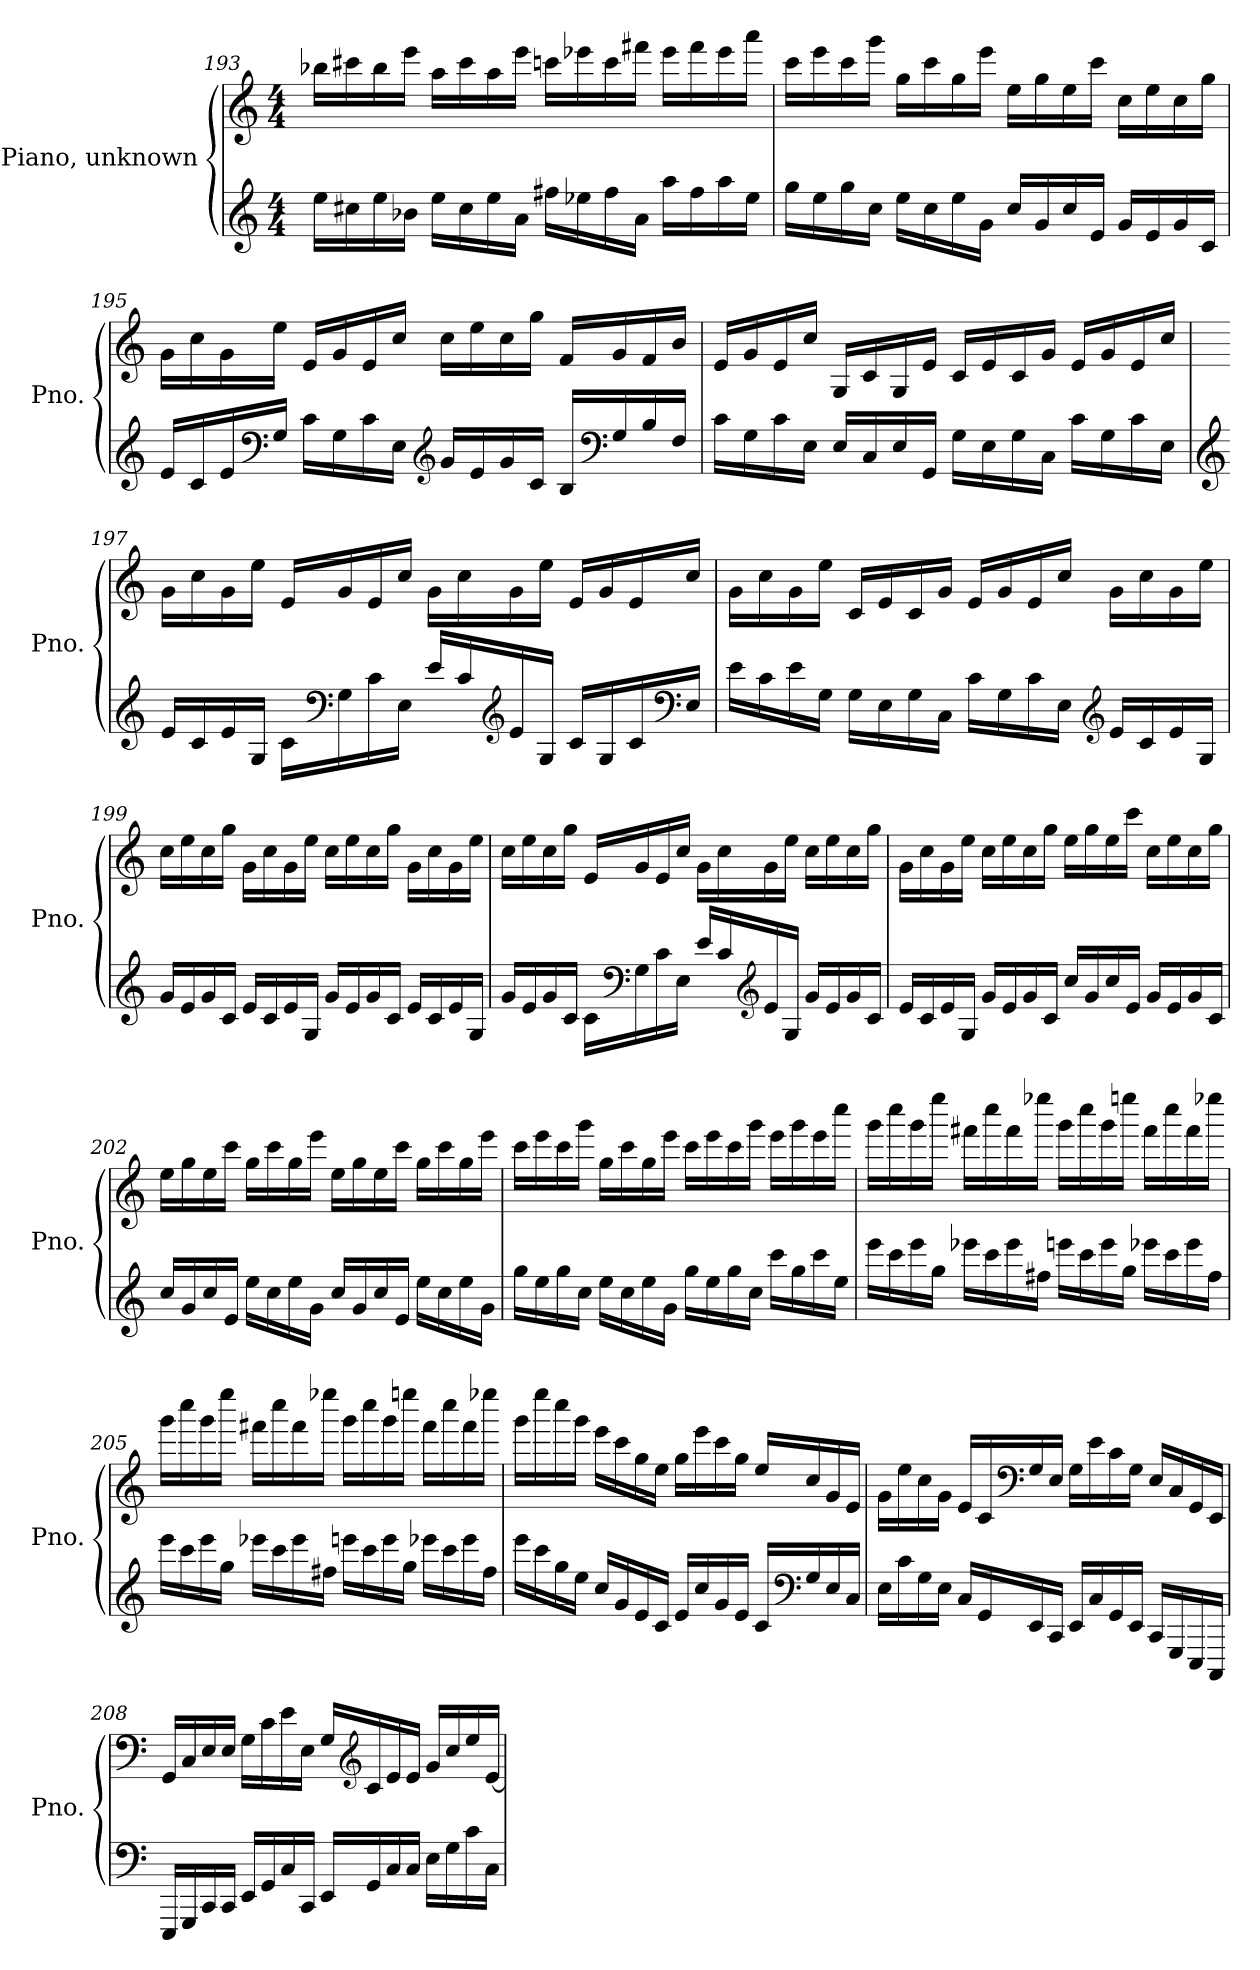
**kern	**kern
*part1	*part1
*staff2	*staff1
*I"Piano, unknown	*
*I'Pno.	*
!!LO:LB:g=z
*clefG2	*clefG2
*k[]	*k[]
*M4/4	*M4/4
=193	=193
16ee\LL	16bb-X\LL
16cc#X\	16ccc#X\
16ee\	16bb-\
16b-X\JJ	16eee\JJ
16ee\LL	16aa\LL
16cc#\	16ccc#\
16ee\	16aa\
16a\JJ	16eee\JJ
16ff#X\LL	16cccn\LL
16ee-X\	16eee-X\
16ff#\	16ccc\
16a\JJ	16fff#X\JJ
16aa\LL	16eee-\LL
16ff#\	16fff#\
16aa\	16eee-\
16ee-\JJ	16aaa\JJ
=194	=194
16gg\LL	16ccc\LL
16ee\	16eee\
16gg\	16ccc\
16cc\JJ	16ggg\JJ
16ee\LL	16gg\LL
16cc\	16ccc\
16ee\	16gg\
16g\JJ	16eee\JJ
16cc/LL	16ee\LL
16g/	16gg\
16cc/	16ee\
16e/JJ	16ccc\JJ
16g/LL	16cc\LL
16e/	16ee\
16g/	16cc\
16c/JJ	16gg\JJ
!!LO:LB:g=z
=195	=195
16e/LL	16g\LL
16c/	16cc\
16e/	16g\
*clefF4	*
16G/JJ	16ee\JJ
16c\LL	16e/LL
16G\	16g/
16c\	16e/
16E\JJ	16cc/JJ
*clefG2	*
16g/LL	16cc\LL
16e/	16ee\
16g/	16cc\
16c/JJ	16gg\JJ
16B/LL	16f/LL
*clefF4	*
16G/	16g/
16B/	16f/
16F/JJ	16b/JJ
=196	=196
16c\LL	16e/LL
16G\	16g/
16c\	16e/
16E\JJ	16cc/JJ
16E/LL	16G/LL
16C/	16c/
16E/	16G/
16GG/JJ	16e/JJ
16G\LL	16c/LL
16E\	16e/
16G\	16c/
16C\JJ	16g/JJ
16c\LL	16e/LL
16G\	16g/
16c\	16e/
16E\JJ	16cc/JJ
!!LO:PB:g=z
=197	=197
*clefG2	*
16e/LL	16g\LL
16c/	16cc\
16e/	16g\
16G/JJ	16ee\JJ
16c\LL	16e/LL
*clefF4	*
16G\	16g/
16c\	16e/
16E\JJ	16cc/JJ
16e/LL	16g\LL
16c/	16cc\
*clefG2	*
16e/	16g\
16G/JJ	16ee\JJ
16c/LL	16e/LL
16G/	16g/
16c/	16e/
*clefF4	*
16E/JJ	16cc/JJ
=198	=198
16e\LL	16g\LL
16c\	16cc\
16e\	16g\
16G\JJ	16ee\JJ
16G\LL	16c/LL
16E\	16e/
16G\	16c/
16C\JJ	16g/JJ
16c\LL	16e/LL
16G\	16g/
16c\	16e/
16E\JJ	16cc/JJ
*clefG2	*
16e/LL	16g\LL
16c/	16cc\
16e/	16g\
16G/JJ	16ee\JJ
!!LO:LB:g=z
=199	=199
16g/LL	16cc\LL
16e/	16ee\
16g/	16cc\
16c/JJ	16gg\JJ
16e/LL	16g\LL
16c/	16cc\
16e/	16g\
16G/JJ	16ee\JJ
16g/LL	16cc\LL
16e/	16ee\
16g/	16cc\
16c/JJ	16gg\JJ
16e/LL	16g\LL
16c/	16cc\
16e/	16g\
16G/JJ	16ee\JJ
=200	=200
16g/LL	16cc\LL
16e/	16ee\
16g/	16cc\
16c/JJ	16gg\JJ
16c\LL	16e/LL
*clefF4	*
16G\	16g/
16c\	16e/
16E\JJ	16cc/JJ
16e/LL	16g\LL
16c/	16cc\
*clefG2	*
16e/	16g\
16G/JJ	16ee\JJ
16g/LL	16cc\LL
16e/	16ee\
16g/	16cc\
16c/JJ	16gg\JJ
!!LO:LB:g=z
=201	=201
16e/LL	16g\LL
16c/	16cc\
16e/	16g\
16G/JJ	16ee\JJ
16g/LL	16cc\LL
16e/	16ee\
16g/	16cc\
16c/JJ	16gg\JJ
16cc/LL	16ee\LL
16g/	16gg\
16cc/	16ee\
16e/JJ	16ccc\JJ
16g/LL	16cc\LL
16e/	16ee\
16g/	16cc\
16c/JJ	16gg\JJ
=202	=202
16cc/LL	16ee\LL
16g/	16gg\
16cc/	16ee\
16e/JJ	16ccc\JJ
16ee\LL	16gg\LL
16cc\	16ccc\
16ee\	16gg\
16g\JJ	16eee\JJ
16cc/LL	16ee\LL
16g/	16gg\
16cc/	16ee\
16e/JJ	16ccc\JJ
16ee\LL	16gg\LL
16cc\	16ccc\
16ee\	16gg\
16g\JJ	16eee\JJ
!!LO:LB:g=z
=203	=203
16gg\LL	16ccc\LL
16ee\	16eee\
16gg\	16ccc\
16cc\JJ	16ggg\JJ
16ee\LL	16gg\LL
16cc\	16ccc\
16ee\	16gg\
16g\JJ	16eee\JJ
16gg\LL	16ccc\LL
16ee\	16eee\
16gg\	16ccc\
16cc\JJ	16ggg\JJ
16ccc\LL	16eee\LL
16gg\	16ggg\
16ccc\	16eee\
16ee\JJ	16cccc\JJ
=204	=204
16eee\LL	16ggg\LL
16ccc\	16cccc\
16eee\	16ggg\
16gg\JJ	16eeee\JJ
16eee-X\LL	16fff#X\LL
16ccc\	16cccc\
16eee-\	16fff#\
16ff#X\JJ	16eeee-X\JJ
16eeen\LL	16ggg\LL
16ccc\	16cccc\
16eee\	16ggg\
16gg\JJ	16eeeen\JJ
16eee-X\LL	16fff#\LL
16ccc\	16cccc\
16eee-\	16fff#\
16ff#\JJ	16eeee-X\JJ
!!LO:LB:g=z
=205	=205
16eee\LL	16ggg\LL
16ccc\	16cccc\
16eee\	16ggg\
16gg\JJ	16eeee\JJ
16eee-X\LL	16fff#X\LL
16ccc\	16cccc\
16eee-\	16fff#\
16ff#X\JJ	16eeee-X\JJ
16eeen\LL	16ggg\LL
16ccc\	16cccc\
16eee\	16ggg\
16gg\JJ	16eeeen\JJ
16eee-X\LL	16fff#\LL
16ccc\	16cccc\
16eee-\	16fff#\
16ff#\JJ	16eeee-X\JJ
=206	=206
16eee\LL	16ggg\LL
16ccc\	16eeee\
16gg\	16cccc\
16ee\JJ	16ggg\JJ
16cc/LL	16eee\LL
16g/	16ccc\
16e/	16gg\
16c/JJ	16ee\JJ
16e/LL	16gg\LL
16cc/	16eee\
16g/	16ccc\
16e/JJ	16gg\JJ
16c/LL	16ee/LL
*clefF4	*
16G/	16cc/
16E/	16g/
16C/JJ	16e/JJ
!!LO:LB:g=z
=207	=207
16E\LL	16g\LL
16c\	16ee\
16G\	16cc\
16E\JJ	16g\JJ
16C/LL	16e/LL
16GG/	16c/
*	*clefF4
16EE/	16G/
16CC/JJ	16E/JJ
16EE/LL	16G\LL
16C/	16e\
16GG/	16c\
16EE/JJ	16G\JJ
16CC/LL	16E/LL
16GGG/	16C/
16EEE/	16GG/
16CCC/JJ	16EE/JJ
=208	=208
16EEE/LL	16GG/LL
16GGG/	16C/
16CC/	16E/
16CC/JJ	16E/JJ
16EE/LL	16G\LL
16GG/	16c\
16C/	16e\
16CC/JJ	16E\JJ
16EE/LL	16G/LL
*	*clefG2
16GG/	16c/
16C/	16e/
16C/JJ	16e/JJ
16E\LL	16g/LL
16G\	16cc/
16c\	16ee/
16C\JJ	[16e/JJ
=	=
*-	*-
